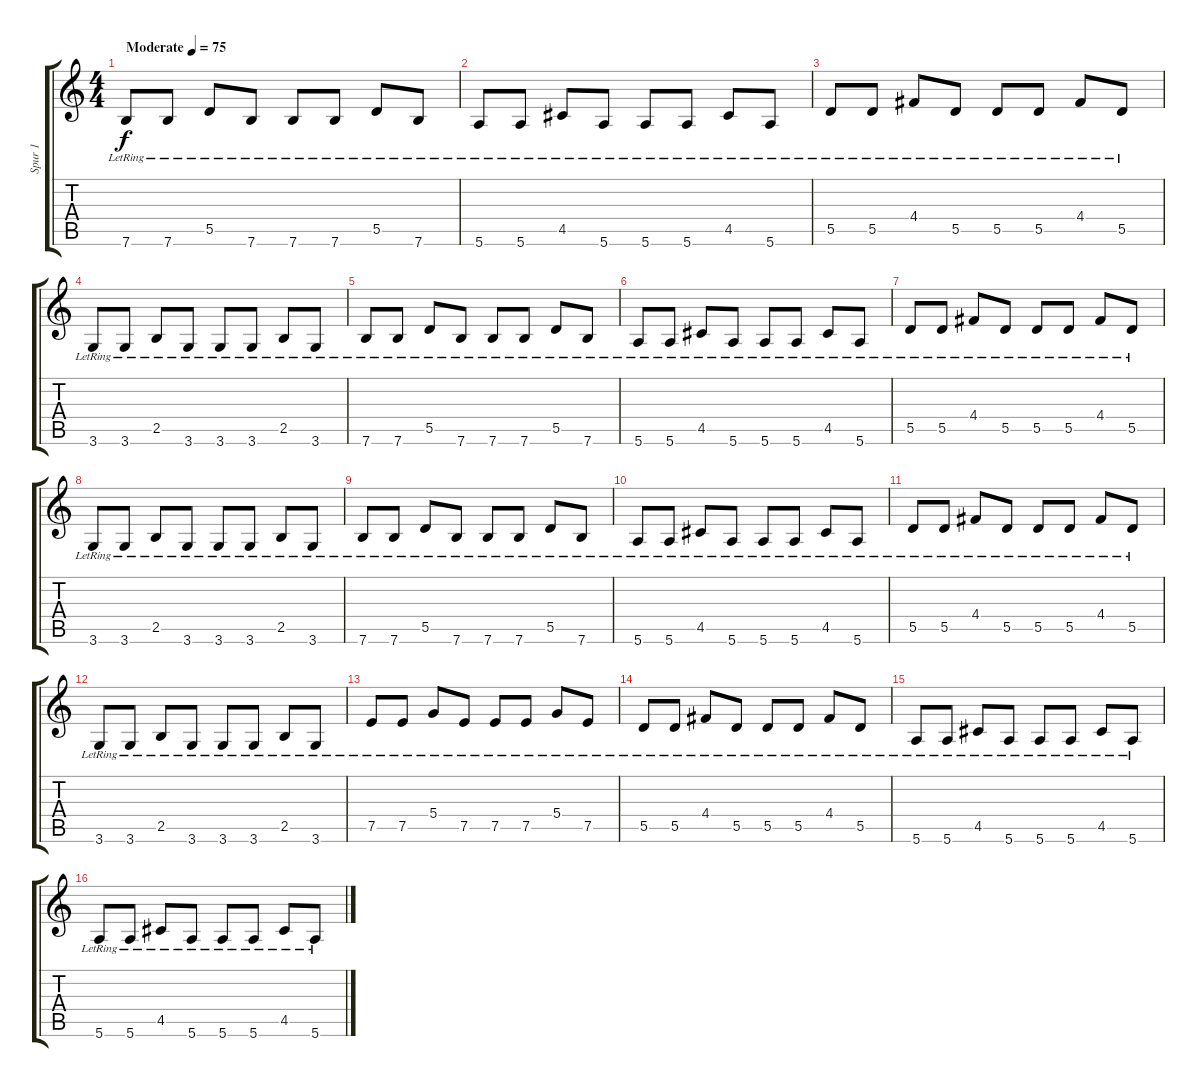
\track ("Spur 1" "Spur 1") {instrument electricguitarjazz}
\staff {score tabs}
\tuning (E4 B3 G3 D3 A2 E2) {hide}
\ts (4 4)
\tempo (75 "Moderate")
\clef g2
\ks c
7.6{lr}.8{dy f instrument electricguitarjazz} 7.6{lr}.8 5.5{lr}.8 7.6{lr}.8 7.6{lr}.8 7.6{lr}.8 5.5{lr}.8 7.6{lr}.8 |
5.6{lr}.8 5.6{lr}.8 4.5{lr}.8 5.6{lr}.8 5.6{lr}.8 5.6{lr}.8 4.5{lr}.8 5.6{lr}.8 |
5.5{lr}.8 5.5{lr}.8 4.4{lr}.8 5.5{lr}.8 5.5{lr}.8 5.5{lr}.8 4.4{lr}.8 5.5{lr}.8 |
3.6{lr}.8 3.6{lr}.8 2.5{lr}.8 3.6{lr}.8 3.6{lr}.8 3.6{lr}.8 2.5{lr}.8 3.6{lr}.8 |
7.6{lr}.8 7.6{lr}.8 5.5{lr}.8 7.6{lr}.8 7.6{lr}.8 7.6{lr}.8 5.5{lr}.8 7.6{lr}.8 |
5.6{lr}.8 5.6{lr}.8 4.5{lr}.8 5.6{lr}.8 5.6{lr}.8 5.6{lr}.8 4.5{lr}.8 5.6{lr}.8 |
5.5{lr}.8 5.5{lr}.8 4.4{lr}.8 5.5{lr}.8 5.5{lr}.8 5.5{lr}.8 4.4{lr}.8 5.5{lr}.8 |
3.6{lr}.8 3.6{lr}.8 2.5{lr}.8 3.6{lr}.8 3.6{lr}.8 3.6{lr}.8 2.5{lr}.8 3.6{lr}.8 |
7.6{lr}.8 7.6{lr}.8 5.5{lr}.8 7.6{lr}.8 7.6{lr}.8 7.6{lr}.8 5.5{lr}.8 7.6{lr}.8 |
5.6{lr}.8 5.6{lr}.8 4.5{lr}.8 5.6{lr}.8 5.6{lr}.8 5.6{lr}.8 4.5{lr}.8 5.6{lr}.8 |
5.5{lr}.8 5.5{lr}.8 4.4{lr}.8 5.5{lr}.8 5.5{lr}.8 5.5{lr}.8 4.4{lr}.8 5.5{lr}.8 |
3.6{lr}.8 3.6{lr}.8 2.5{lr}.8 3.6{lr}.8 3.6{lr}.8 3.6{lr}.8 2.5{lr}.8 3.6{lr}.8 |
7.5{lr}.8 7.5{lr}.8 5.4{lr}.8 7.5{lr}.8 7.5{lr}.8 7.5{lr}.8 5.4{lr}.8 7.5{lr}.8 |
5.5{lr}.8 5.5{lr}.8 4.4{lr}.8 5.5{lr}.8 5.5{lr}.8 5.5{lr}.8 4.4{lr}.8 5.5{lr}.8 |
5.6{lr}.8 5.6{lr}.8 4.5{lr}.8 5.6{lr}.8 5.6{lr}.8 5.6{lr}.8 4.5{lr}.8 5.6{lr}.8 |
5.6{lr}.8 5.6{lr}.8 4.5{lr}.8 5.6{lr}.8 5.6{lr}.8 5.6{lr}.8 4.5{lr}.8 5.6{lr}.8
